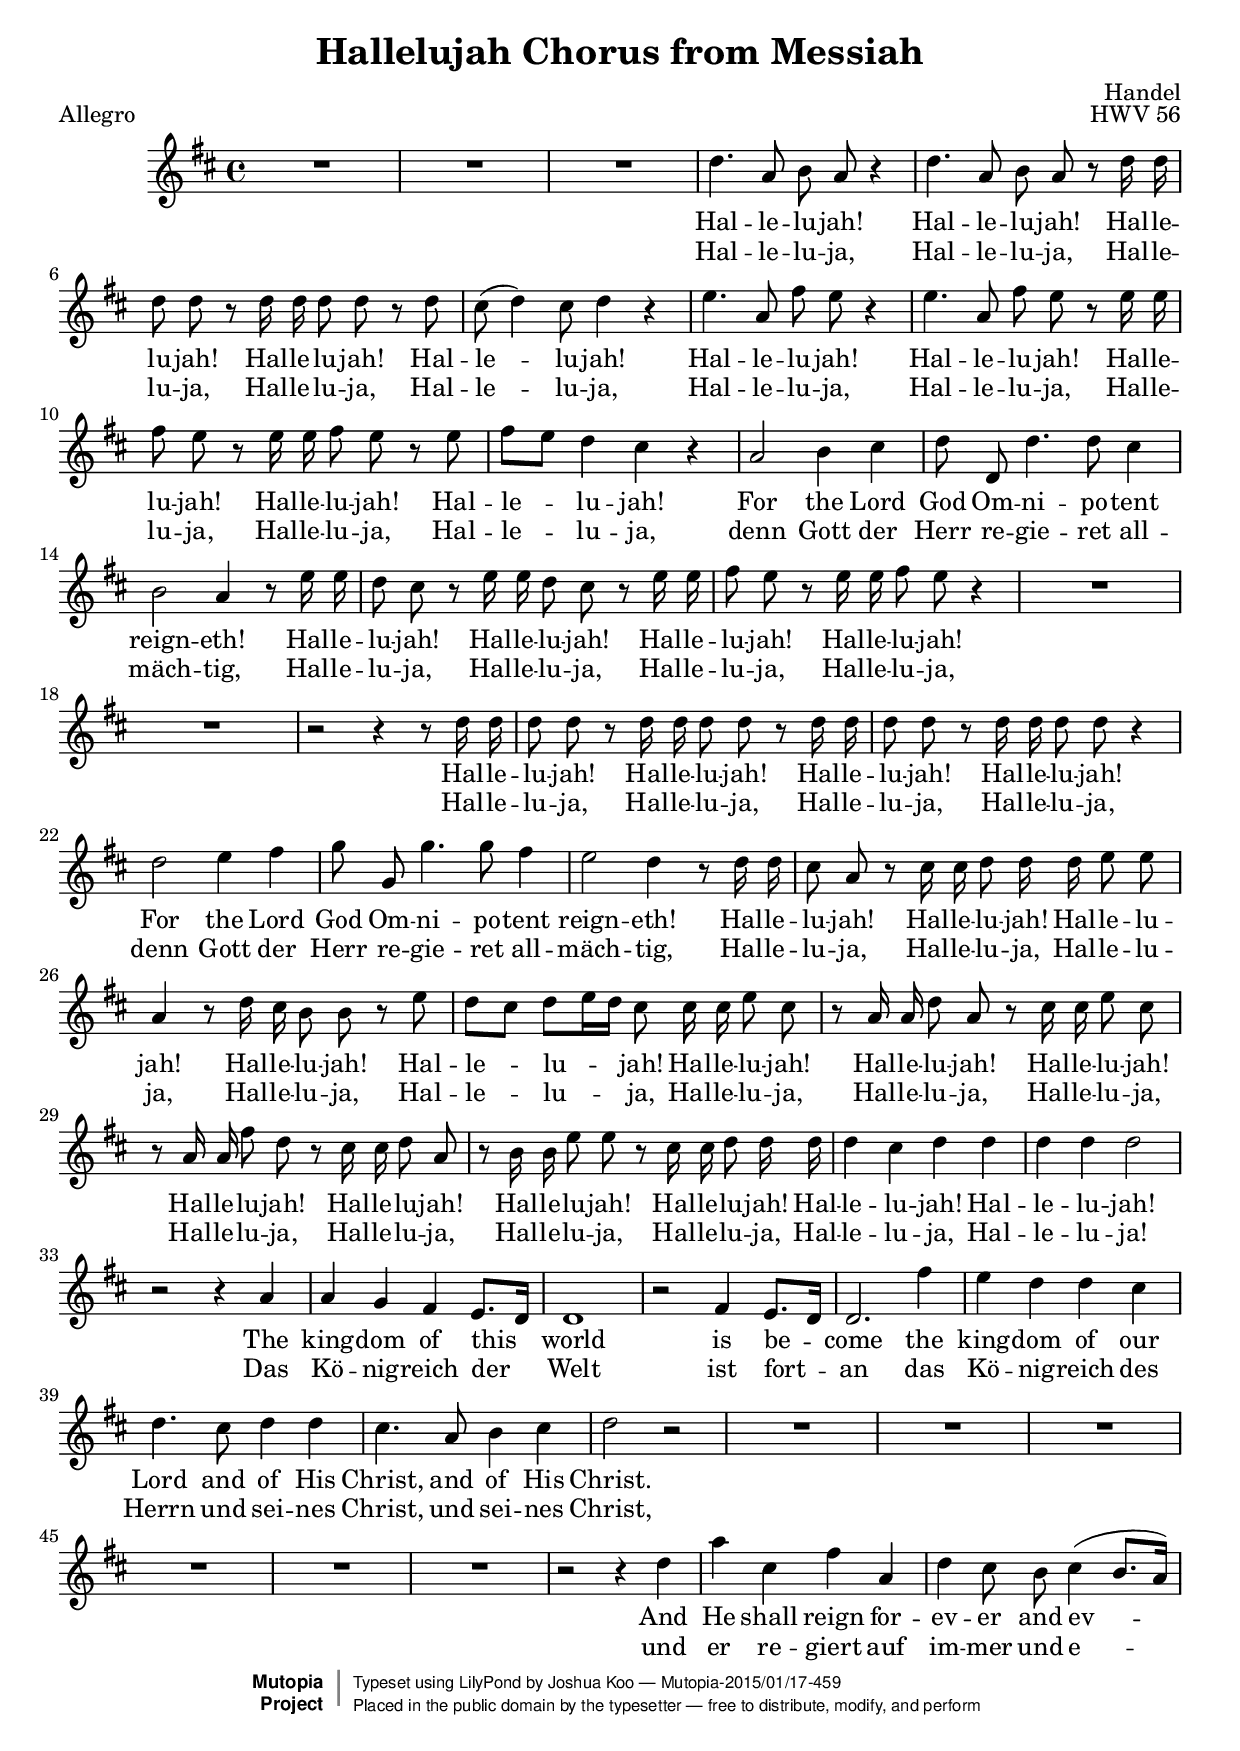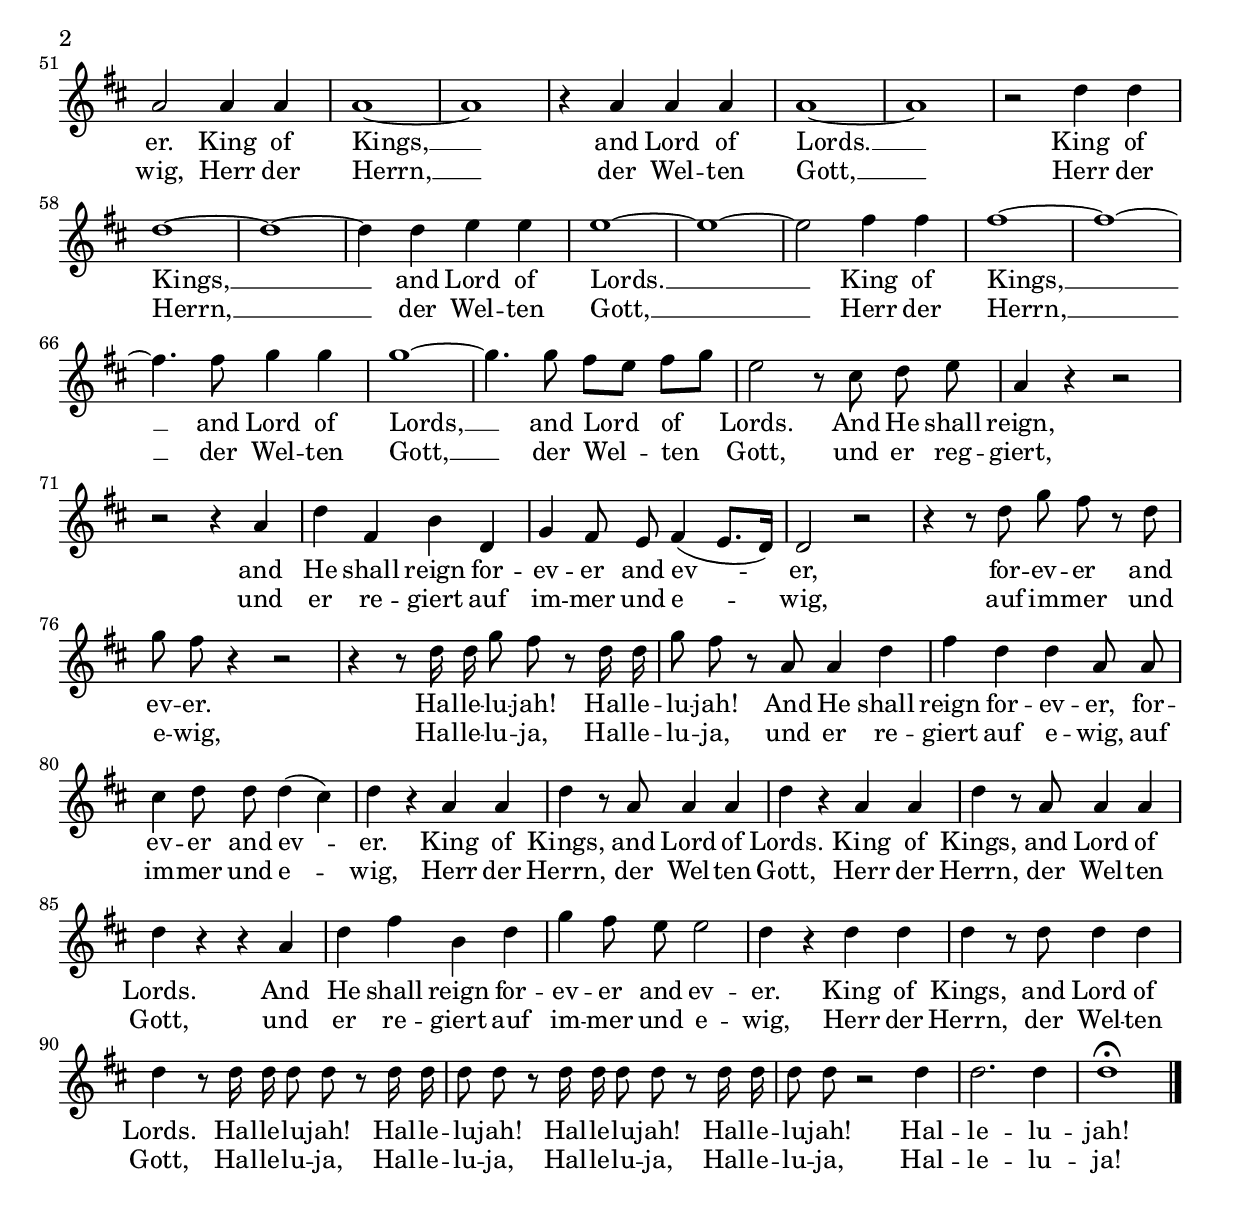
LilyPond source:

\version "2.19.15"
\version "2.19.15"

% Note - Character set converted to UTF-8 for source repository consistency
% For correct compilation with LilyPond 2.2 this change may need to be reverted

\include "header.ly"

SopNotes = \relative c {
  
  \autoBeamOff
  \key d \major
  \time 4/4 
  
  %-\fb
  R1 | 
  R1*2 | 
  d''4. a8 b a r4 |
  % 5
  d4. a8 b a r8 d16 d |
  % 6
  d8 d r8 d16 d d8 d r8 d |
  % 7
  cis( d4) cis8 d4 r |
  % 8
  e4. a,8 fis' e r4 |
  % 9
  e4. a,8 fis' e r8 e16 e |
  % 10
  fis8 e r8 e16 e fis8 e r8 e |
  % 11
  fis[ e] d4 cis4 r |
  % 12
  a2 b4 cis4 |
  % 13
  d8 d, d'4. d8 cis4 |
  % 14
  b2 a4 r8 e'16 e |
  % 15
  d8 cis r8 e16 e d8 cis r8 e16 e |
  % 16
  fis8 e r8 e16 e fis8 e r4 | R1 | R1 | r2 r4 r8 d16 d |
  % 20
  d8 d r8 d16 d d8 d r8 d16 d |
  % 21
  d8 d r8 d16 d d8 d r4 |
  % 22
  d2 e4 fis4 |
  % 23
  g8 g, g'4. g8 fis4 |
  % 24
  e2 d4 r8 d16 d |
  % 25
  cis8 a r8 cis16 cis d8 d16 d e8 e |
  % 26
  a,4 r8 d16 cis b8 b r8 e |
  % 27
  d[ cis] d[ e16 d] cis8 cis16 cis e8 cis |
  % 28
  r8 a16 a d8 a r8 cis16 cis e8 cis |
  % 29
  r8 a16 a fis'8 d r8 cis16 cis d8 a |
  % 30
  r8 b16 b e8 e r8 cis16 cis d8 d16 d |
  % 31
  d4 cis4 d4 d4 |
  % 32
  d4 d4 d2 | r r4 a4 |
  % 34
  a4 g4 fis4 e8.[ d16] |
  % 35
  d1 | r2 fis4 e8.[ d16] |
  % 37
  d2. fis'4 |
  % 38
  e4 d4 d4 cis4 |
  % 39
  d4. cis8 d4 d4 |
  % 40
  cis4. a8 b4 cis4 |
  % 41
  d2 r |
  R1 * 6 |
  r2 r4 d4 |
  % 49
  a'4 cis,4 fis4 a,4 |
  % 50
  d4 cis8 b cis4( b8.[ a16]) |
  % 51
  a2 a4 a4 |
  % 52
  a1 ~| a  |r4 a4 a4 a4 |
  % 55
  a1 ~ | a |r 2 d4 d4 |
  % 58
  d1 ~ |d1 ~ |d4 d4 e4 e4 |
  % 61
  e1 ~ | e~ | e2 fis4 fis4 |
  % 64
  fis1 ~ | fis ~| fis4. fis8 g4 g4 |
  % 67
  g1 ~|  g4. g8 fis[ e] fis[ g] |
  % 69
  e2 r8 cis8 d e |
  % 70
  a,4 r4 r2 | r2 r4 a4 |
  % 72
  d4 fis,4 b4 d,4 |
  % 73
  g4 fis8 e fis4( e8.[ d16]) |
  % 74
  d2 r2 | r4 r8 d'8 g fis r8 d |
  % 76
  g fis r4 r2 | r4 r8 d16 d g8 fis r8 d16 d |
  % 78
  g8 fis r8 a, a4 d4 |
  % 79
  fis4 d4 d4 a8 a |
  % 80
  cis4 d8 d d4( cis4) |
  % 81
  d4 r a4 a4 |
  % 82
  d4 r8 a8 a4 a4 |
  % 83
  d4 r a4 a4 |
  % 84
  d4 r8 a8 a4 a4 |
  % 85
  d4 r4 r a4 |
  % 86
  d4 fis4 b,4 d4 |
  % 87
  g4 fis8 e e2 |
  % 88
  d4 r d4 d4 |
  % 89
  d4 r8 d8 d4 d4 |
  % 90
  d4 r8 d16 d d8 d r8 d16 d |
  % 91
  d8 d r8 d16 d d8 d r8 d16 d |
  % 92
  d8 d r2 d4 |
  % 93
  d2. d4 |
  % 94
  d1-\fermata \bar "|." 
}

SopLyrics = \lyricmode { 
	Hal -- le -- lu -- jah! Hal -- le -- lu -- jah! Hal -- le -- lu -- jah! Hal -- le -- lu -- jah! Hal -- le -- lu -- jah!
	Hal -- le -- lu -- jah! Hal -- le -- lu -- jah! Hal -- le -- lu -- jah! Hal -- le -- lu -- jah! Hal -- le -- lu -- jah!
	For the Lord God Om -- ni -- po -- tent reign -- eth!
	Hal -- le -- lu -- jah! Hal -- le -- lu -- jah! Hal -- le -- lu -- jah! Hal -- le -- lu -- jah!
	Hal -- le -- lu -- jah! Hal -- le -- lu -- jah! Hal -- le -- lu -- jah! Hal -- le -- lu -- jah!
	For the Lord God Om -- ni -- po -- tent reign -- eth!
	Hal -- le -- lu -- jah! Hal -- le -- lu -- jah! Hal -- le -- lu -- jah! Hal -- le -- lu -- jah!
	Hal -- le -- lu -- jah! Hal -- le -- lu -- jah! Hal -- le -- lu -- jah! Hal -- le -- lu -- jah!
	Hal -- le -- lu -- jah! Hal -- le -- lu -- jah! Hal -- le -- lu -- jah! Hal -- le -- lu -- jah!
	Hal -- le -- lu -- jah! Hal -- le -- lu -- jah!
	The king -- dom of this world is be -- come
	the king -- dom of our Lord and of His Christ, and of His Christ.
	And He shall reign for -- ev -- er and ev -- er.
	King of Kings, __ and Lord of Lords. __
	King of Kings, __ and Lord of Lords. __
	King of Kings, __ and Lord of Lords, __ and Lord of Lords.
	And He shall reign,
	and He shall reign for -- ev -- er and ev -- er, for -- ev -- er and ev -- er.
	Hal -- le -- lu -- jah! Hal -- le -- lu -- jah!
	And He shall reign for -- ev -- er, for -- ev -- er and ev -- er.
	King of Kings, and Lord of Lords.
	King of Kings, and Lord of Lords.
	And He shall reign for -- ev -- er and ev -- er.
	King of Kings, and Lord of Lords.
	Hal -- le -- lu -- jah! Hal -- le -- lu -- jah! Hal -- le -- lu -- jah! Hal -- le -- lu -- jah! Hal -- le -- lu -- jah! Hal -- le -- lu -- jah!

}

SopGermanLyrics = \lyricmode { 
	Hal -- le -- lu -- ja,
	Hal -- le -- lu -- ja,
	Hal -- le -- lu -- ja,
	Hal -- le -- lu -- ja,
	Hal -- le -- lu -- ja,
	
	Hal -- le -- lu -- ja,
	Hal -- le -- lu -- ja,
	Hal -- le -- lu -- ja,
	Hal -- le -- lu -- ja,
	Hal -- le -- lu -- ja,
	
	denn Gott der Herr re -- gie -- ret all -- mäch -- tig,
	
	%15
	Hal -- le -- lu -- ja,
	Hal -- le -- lu -- ja,
	Hal -- le -- lu -- ja,
	Hal -- le -- lu -- ja,
	
	%20
	Hal -- le -- lu -- ja,
	Hal -- le -- lu -- ja,
	Hal -- le -- lu -- ja,
	Hal -- le -- lu -- ja,
	
	denn Gott der Herr re -- gie -- ret all -- mäch -- tig,

	
	%25
	Hal -- le -- lu -- ja, Hal -- le -- lu -- ja, Hal -- le -- lu -- ja,
	Hal -- le -- lu -- ja, Hal -- le -- lu -- ja, Hal -- le -- lu -- ja,
	Hal -- le -- lu -- ja, Hal -- le -- lu -- ja, Hal -- le -- lu -- ja, Hal -- le -- lu -- ja, Hal -- le -- lu -- ja,
	Hal -- le -- lu -- ja, Hal -- le -- lu -- ja, Hal -- le -- lu -- ja!
	
	%34
	Das Kö -- nig -- reich der Welt
	ist fort -- an 
	das Kö -- nig -- reich des Herrn 
	und sei -- nes Christ, 
	und sei -- nes Christ,
	
	%49
	und er re -- giert auf im -- mer und e -- wig, 
	
	Herr der Herrn, __
	der Wel -- ten Gott, __
	Herr der Herrn, __
	der Wel -- ten Gott, __
	Herr der Herrn, __
	der Wel -- ten Gott, __
	der Wel -- ten Gott,
	und er reg -- giert,
	
	%78
	und er re -- giert auf im -- mer und e -- wig,
	auf im -- mer und e -- wig,
	
	Hal -- le -- lu -- ja,
	Hal -- le -- lu -- ja,
	
	und er re -- giert
	auf e -- wig, auf im -- mer und e -- wig,
	
	
	%81
	Herr der Herrn,
	der Wel -- ten Gott,
	Herr der Herrn,
	der Wel -- ten Gott,
	
	%85
	und er re -- giert 
	auf im -- mer und e -- wig,
	
	Herr der Herrn,
	der Wel -- ten Gott,
	%90
	Hal -- le -- lu -- ja,
	Hal -- le -- lu -- ja,
	Hal -- le -- lu -- ja,
	Hal -- le -- lu -- ja,
	Hal -- le -- lu -- ja!

	%{
	Translate::
	Hal -- le -- lu -- jah! => Hal -- le -- lu -- ja,
	And Lord of Lords! => der Wel-ten Gott,
	King of Kings! => Herr der Herrn,
	For e -- ver and e -- ver! => auf im -- mer und e -- wig
	And He shall reign, => und er re -- giert
For the Lord God om -- ni -- po -- tent reign -- eth, => denn Gott der Herr re -- gie -- ret all -- mäch -- tig,
	The king -- dom of this -- earth, ==> Das Kö -- nig -- reich der Welt
	Is be -- come. ==> ist fort -- an das
	The king -- dom of our Lord,=> Kö -- nig -- reich des Herrn 
	And of His Christ, and of His Christ! => und seines Christ, und seines Christ
	%}
}

Soprano = <<
 
  \context Voice = Sop \SopNotes
  \new Lyrics  \lyricsto Sop  {  \SopLyrics }
  \new Lyrics  \lyricsto Sop  { \SopGermanLyrics } %\set stanza = "German" 
>>



\score {
  <<
    \context Staff=Soprano \Soprano
  >>
}
